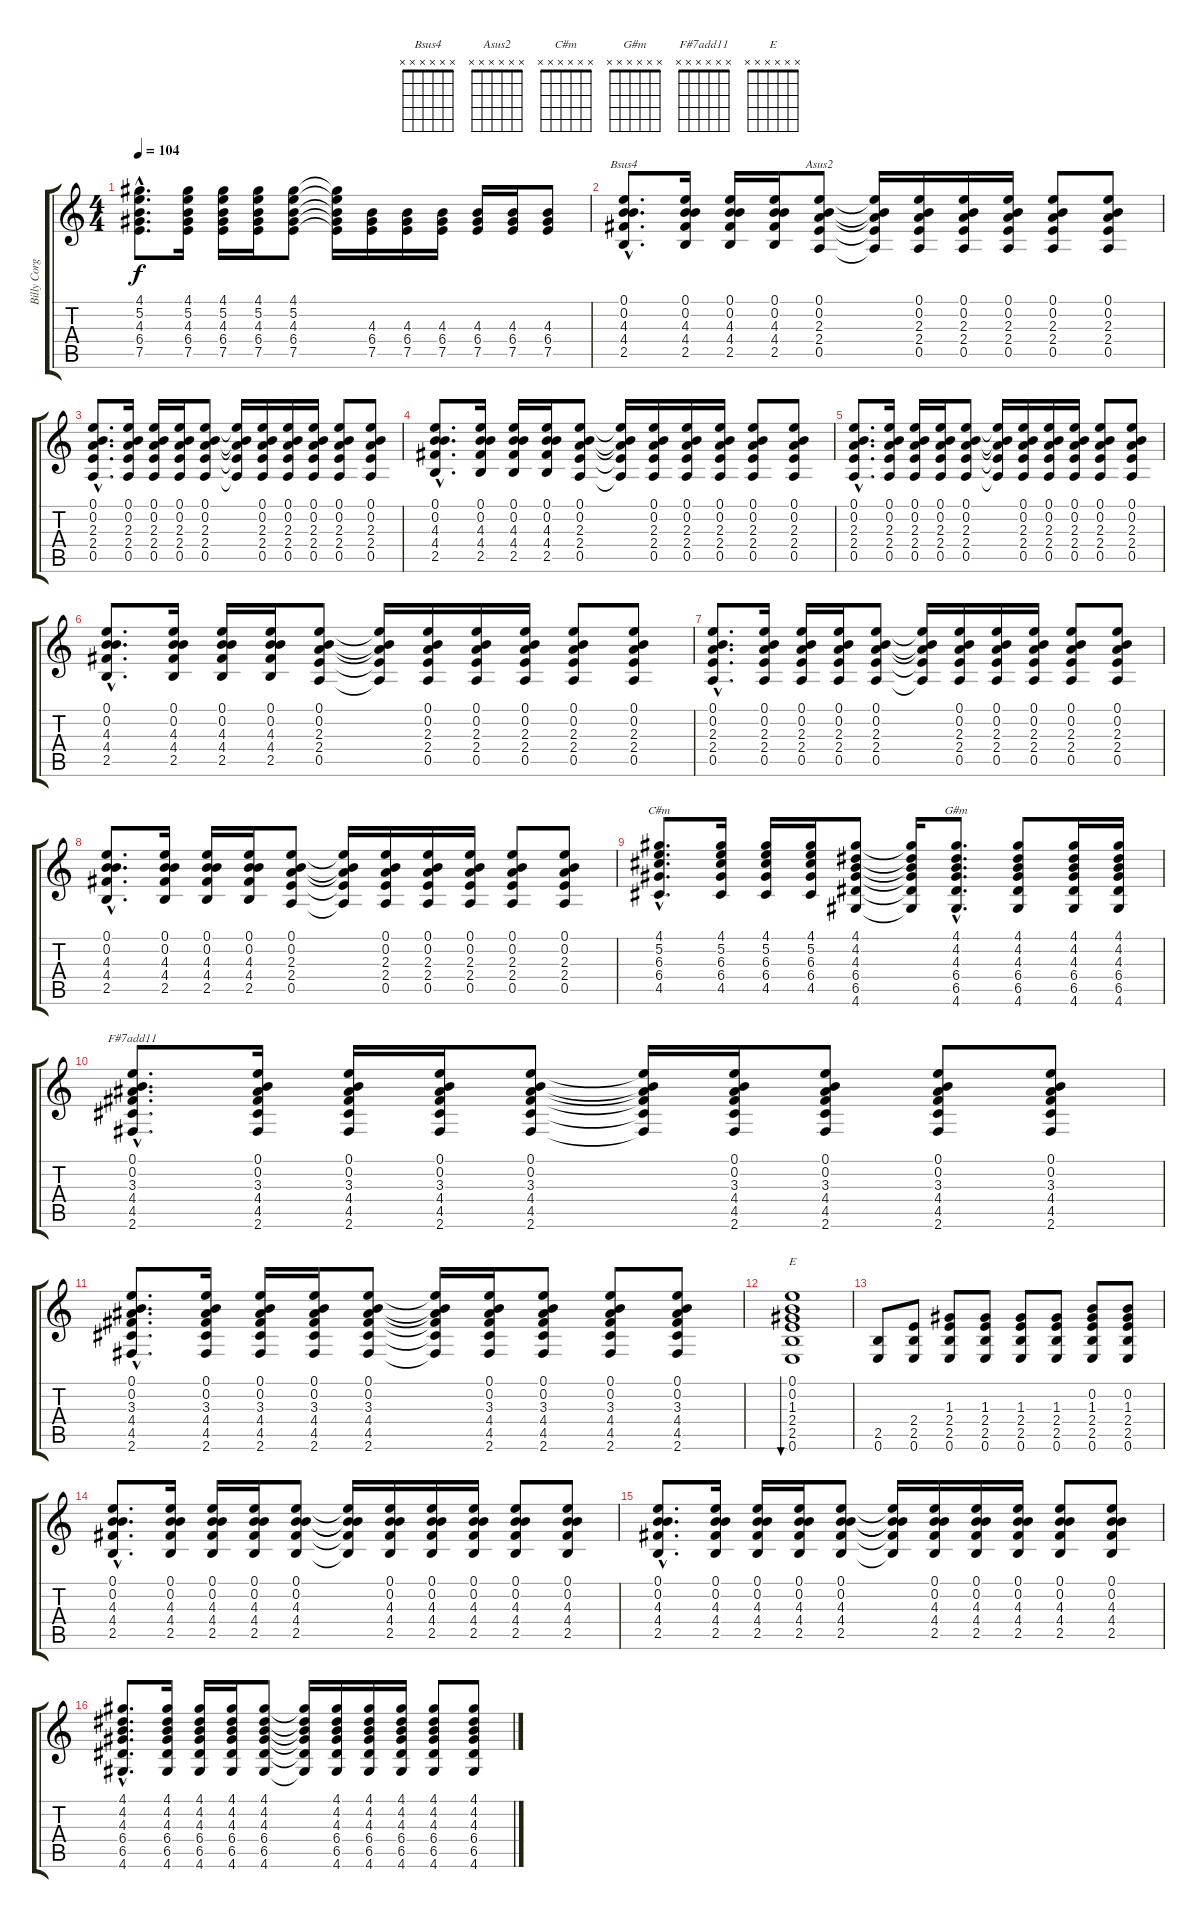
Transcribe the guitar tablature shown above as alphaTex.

\track ("Billy Corgan (Ac. Gtr)" "Billy Corg") {instrument acousticguitarsteel}
\staff {score tabs}
\tuning (E4 B3 G3 D3 A2 E2) {hide}
\chord ("Bsus4" x x x x x x) {firstfret 0}
\chord ("Asus2" x x x x x x) {firstfret 0}
\chord ("C#m" x x x x x x) {firstfret 0}
\chord ("G#m" x x x x x x) {firstfret 0}
\chord ("F#7add11" x x x x x x) {firstfret 0}
\chord ("E" x x x x x x) {firstfret 0}
\ts (4 4)
\tempo 104
\clef g2
\ks c
(4.1{hac} 5.2{hac} 4.3{hac} 6.4{hac} 7.5{hac}).8{d dy f} (4.1 5.2 4.3 6.4 7.5).16 (4.1 5.2 4.3 6.4 7.5).16 (4.1 5.2 4.3 6.4 7.5).16 (4.1 5.2 4.3 6.4 7.5).8 (4.1{t} 5.2{t} 4.3{t} 6.4{t} 7.5{t}).16 (4.3 6.4 7.5).16 (4.3 6.4 7.5).16 (4.3 6.4 7.5).16 (4.3 6.4 7.5).16 (4.3 6.4 7.5).16 (4.3 6.4 7.5).8 |
(0.1{hac} 0.2{hac} 4.3{hac} 4.4{hac} 2.5{hac}).8{d ch "Bsus4"} (0.1 0.2 4.3 4.4 2.5).16 (0.1 0.2 4.3 4.4 2.5).16 (0.1 0.2 4.3 4.4 2.5).16 (0.1 0.2 2.3 2.4 0.5).8{ch "Asus2"} (0.1{t} 0.2{t} 2.3{t} 2.4{t} 0.5{t}).16 (0.1 0.2 2.3 2.4 0.5).16 (0.1 0.2 2.3 2.4 0.5).16 (0.1 0.2 2.3 2.4 0.5).16 (0.1 0.2 2.3 2.4 0.5).8 (0.1 0.2 2.3 2.4 0.5).8 |
(0.1{hac} 0.2{hac} 2.3{hac} 2.4{hac} 0.5{hac}).8{d} (0.1 0.2 2.3 2.4 0.5).16 (0.1 0.2 2.3 2.4 0.5).16 (0.1 0.2 2.3 2.4 0.5).16 (0.1 0.2 2.3 2.4 0.5).8 (0.1{t} 0.2{t} 2.3{t} 2.4{t} 0.5{t}).16 (0.1 0.2 2.3 2.4 0.5).16 (0.1 0.2 2.3 2.4 0.5).16 (0.1 0.2 2.3 2.4 0.5).16 (0.1 0.2 2.3 2.4 0.5).8 (0.1 0.2 2.3 2.4 0.5).8 |
(0.1{hac} 0.2{hac} 4.3{hac} 4.4{hac} 2.5{hac}).8{d} (0.1 0.2 4.3 4.4 2.5).16 (0.1 0.2 4.3 4.4 2.5).16 (0.1 0.2 4.3 4.4 2.5).16 (0.1 0.2 2.3 2.4 0.5).8 (0.1{t} 0.2{t} 2.3{t} 2.4{t} 0.5{t}).16 (0.1 0.2 2.3 2.4 0.5).16 (0.1 0.2 2.3 2.4 0.5).16 (0.1 0.2 2.3 2.4 0.5).16 (0.1 0.2 2.3 2.4 0.5).8 (0.1 0.2 2.3 2.4 0.5).8 |
(0.1{hac} 0.2{hac} 2.3{hac} 2.4{hac} 0.5{hac}).8{d} (0.1 0.2 2.3 2.4 0.5).16 (0.1 0.2 2.3 2.4 0.5).16 (0.1 0.2 2.3 2.4 0.5).16 (0.1 0.2 2.3 2.4 0.5).8 (0.1{t} 0.2{t} 2.3{t} 2.4{t} 0.5{t}).16 (0.1 0.2 2.3 2.4 0.5).16 (0.1 0.2 2.3 2.4 0.5).16 (0.1 0.2 2.3 2.4 0.5).16 (0.1 0.2 2.3 2.4 0.5).8 (0.1 0.2 2.3 2.4 0.5).8 |
(0.1{hac} 0.2{hac} 4.3{hac} 4.4{hac} 2.5{hac}).8{d} (0.1 0.2 4.3 4.4 2.5).16 (0.1 0.2 4.3 4.4 2.5).16 (0.1 0.2 4.3 4.4 2.5).16 (0.1 0.2 2.3 2.4 0.5).8 (0.1{t} 0.2{t} 2.3{t} 2.4{t} 0.5{t}).16 (0.1 0.2 2.3 2.4 0.5).16 (0.1 0.2 2.3 2.4 0.5).16 (0.1 0.2 2.3 2.4 0.5).16 (0.1 0.2 2.3 2.4 0.5).8 (0.1 0.2 2.3 2.4 0.5).8 |
(0.1{hac} 0.2{hac} 2.3{hac} 2.4{hac} 0.5{hac}).8{d} (0.1 0.2 2.3 2.4 0.5).16 (0.1 0.2 2.3 2.4 0.5).16 (0.1 0.2 2.3 2.4 0.5).16 (0.1 0.2 2.3 2.4 0.5).8 (0.1{t} 0.2{t} 2.3{t} 2.4{t} 0.5{t}).16 (0.1 0.2 2.3 2.4 0.5).16 (0.1 0.2 2.3 2.4 0.5).16 (0.1 0.2 2.3 2.4 0.5).16 (0.1 0.2 2.3 2.4 0.5).8 (0.1 0.2 2.3 2.4 0.5).8 |
(0.1{hac} 0.2{hac} 4.3{hac} 4.4{hac} 2.5{hac}).8{d} (0.1 0.2 4.3 4.4 2.5).16 (0.1 0.2 4.3 4.4 2.5).16 (0.1 0.2 4.3 4.4 2.5).16 (0.1 0.2 2.3 2.4 0.5).8 (0.1{t} 0.2{t} 2.3{t} 2.4{t} 0.5{t}).16 (0.1 0.2 2.3 2.4 0.5).16 (0.1 0.2 2.3 2.4 0.5).16 (0.1 0.2 2.3 2.4 0.5).16 (0.1 0.2 2.3 2.4 0.5).8 (0.1 0.2 2.3 2.4 0.5).8 |
(4.1{hac} 5.2{hac} 6.3{hac} 6.4{hac} 4.5{hac}).8{d ch "C#m"} (4.1 5.2 6.3 6.4 4.5).16 (4.1 5.2 6.3 6.4 4.5).16 (4.1 5.2 6.3 6.4 4.5).16 (4.1 4.2 4.3 6.4 6.5 4.6).8 (4.1{t} 4.2{t} 4.3{t} 6.4{t} 6.5{t} 4.6{t}).16 (4.1{hac} 4.2{hac} 4.3{hac} 6.4{hac} 6.5{hac} 4.6{hac}).8{d ch "G#m"} (4.1 4.2 4.3 6.4 6.5 4.6).8 (4.1 4.2 4.3 6.4 6.5 4.6).16 (4.1 4.2 4.3 6.4 6.5 4.6).16 |
(0.1{hac} 0.2{hac} 3.3{hac} 4.4{hac} 4.5{hac} 2.6{hac}).8{d ch "F#7add11"} (0.1 0.2 3.3 4.4 4.5 2.6).16 (0.1 0.2 3.3 4.4 4.5 2.6).16 (0.1 0.2 3.3 4.4 4.5 2.6).16 (0.1 0.2 3.3 4.4 4.5 2.6).8 (0.1{t} 0.2{t} 3.3{t} 4.4{t} 4.5{t} 2.6{t}).16 (0.1 0.2 3.3 4.4 4.5 2.6).16 (0.1 0.2 3.3 4.4 4.5 2.6).8 (0.1 0.2 3.3 4.4 4.5 2.6).8 (0.1 0.2 3.3 4.4 4.5 2.6).8 |
(0.1{hac} 0.2{hac} 3.3{hac} 4.4{hac} 4.5{hac} 2.6{hac}).8{d} (0.1 0.2 3.3 4.4 4.5 2.6).16 (0.1 0.2 3.3 4.4 4.5 2.6).16 (0.1 0.2 3.3 4.4 4.5 2.6).16 (0.1 0.2 3.3 4.4 4.5 2.6).8 (0.1{t} 0.2{t} 3.3{t} 4.4{t} 4.5{t} 2.6{t}).16 (0.1 0.2 3.3 4.4 4.5 2.6).16 (0.1 0.2 3.3 4.4 4.5 2.6).8 (0.1 0.2 3.3 4.4 4.5 2.6).8 (0.1 0.2 3.3 4.4 4.5 2.6).8 |
(0.1 0.2 1.3 2.4 2.5 0.6).1{bu 120 ch "E"} |
(2.5 0.6).8 (2.4 2.5 0.6).8 (1.3 2.4 2.5 0.6).8 (1.3 2.4 2.5 0.6).8 (1.3 2.4 2.5 0.6).8 (1.3 2.4 2.5 0.6).8 (0.2 1.3 2.4 2.5 0.6).8 (0.2 1.3 2.4 2.5 0.6).8 |
(0.1{hac} 0.2{hac} 4.3{hac} 4.4{hac} 2.5{hac}).8{d} (0.1 0.2 4.3 4.4 2.5).16 (0.1 0.2 4.3 4.4 2.5).16 (0.1 0.2 4.3 4.4 2.5).16 (0.1 0.2 4.3 4.4 2.5).8 (0.1{t} 0.2{t} 4.3{t} 4.4{t} 2.5{t}).16 (0.1 0.2 4.3 4.4 2.5).16 (0.1 0.2 4.3 4.4 2.5).16 (0.1 0.2 4.3 4.4 2.5).16 (0.1 0.2 4.3 4.4 2.5).8 (0.1 0.2 4.3 4.4 2.5).8 |
(0.1{hac} 0.2{hac} 4.3{hac} 4.4{hac} 2.5{hac}).8{d} (0.1 0.2 4.3 4.4 2.5).16 (0.1 0.2 4.3 4.4 2.5).16 (0.1 0.2 4.3 4.4 2.5).16 (0.1 0.2 4.3 4.4 2.5).8 (0.1{t} 0.2{t} 4.3{t} 4.4{t} 2.5{t}).16 (0.1 0.2 4.3 4.4 2.5).16 (0.1 0.2 4.3 4.4 2.5).16 (0.1 0.2 4.3 4.4 2.5).16 (0.1 0.2 4.3 4.4 2.5).8 (0.1 0.2 4.3 4.4 2.5).8 |
(4.1{hac} 4.2{hac} 4.3{hac} 6.4{hac} 6.5{hac} 4.6{hac}).8{d} (4.1 4.2 4.3 6.4 6.5 4.6).16 (4.1 4.2 4.3 6.4 6.5 4.6).16 (4.1 4.2 4.3 6.4 6.5 4.6).16 (4.1 4.2 4.3 6.4 6.5 4.6).8 (4.1{t} 4.2{t} 4.3{t} 6.4{t} 6.5{t} 4.6{t}).16 (4.1 4.2 4.3 6.4 6.5 4.6).16 (4.1 4.2 4.3 6.4 6.5 4.6).16 (4.1 4.2 4.3 6.4 6.5 4.6).16 (4.1 4.2 4.3 6.4 6.5 4.6).8 (4.1 4.2 4.3 6.4 6.5 4.6).8
